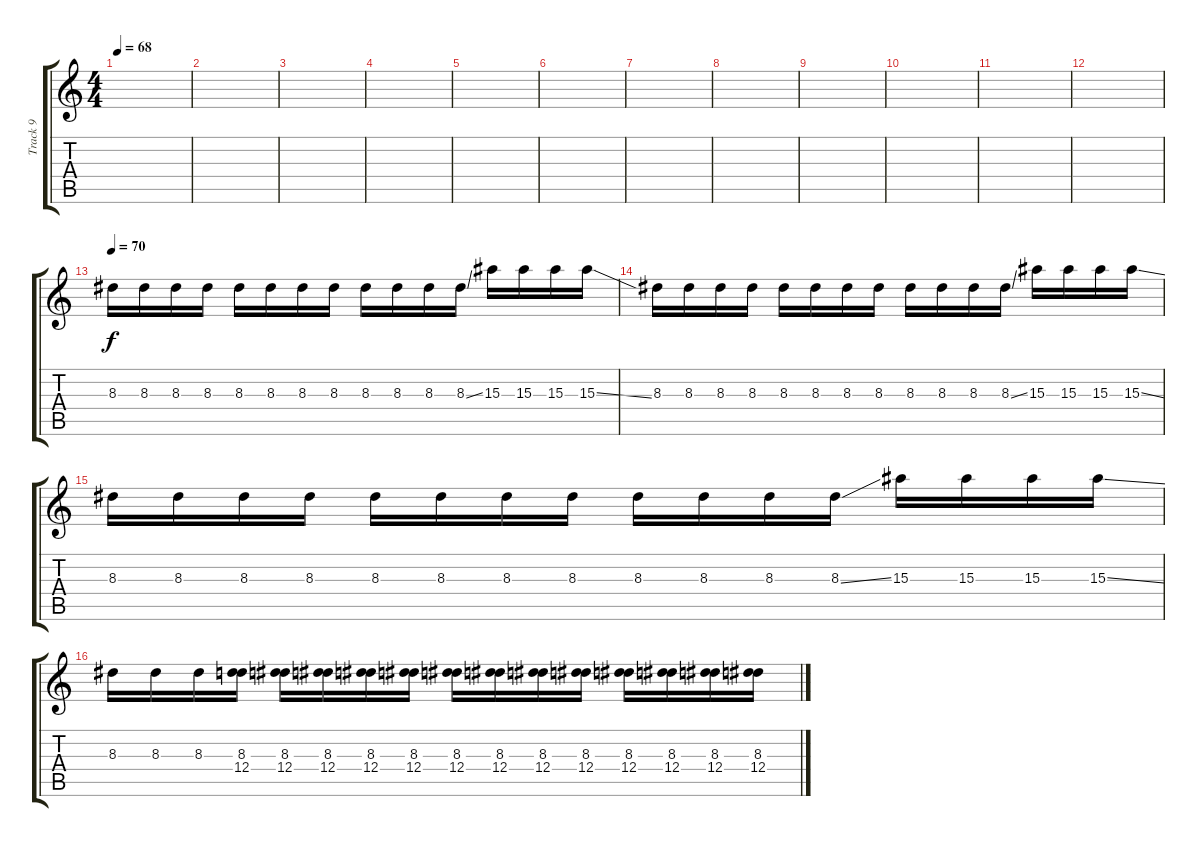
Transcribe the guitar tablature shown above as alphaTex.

\track ("Track 9" "Track 9") {instrument distortionguitar}
\staff {score tabs}
\tuning (E4 B3 G3 D3 A2 E2) {hide}
\ts (4 4)
\tempo 68
\clef g2
\ks c
|
|
|
|
|
|
|
|
|
|
|
|
\tempo 70
8.3.16 8.3.16 8.3.16 8.3.16 8.3.16 8.3.16 8.3.16 8.3.16 8.3.16 8.3.16 8.3.16 8.3{ss}.16 15.3.16 15.3.16 15.3.16 15.3{ss}.16 |
8.3.16 8.3.16 8.3.16 8.3.16 8.3.16 8.3.16 8.3.16 8.3.16 8.3.16 8.3.16 8.3.16 8.3{ss}.16 15.3.16 15.3.16 15.3.16 15.3{ss}.16 |
8.3.16 8.3.16 8.3.16 8.3.16 8.3.16 8.3.16 8.3.16 8.3.16 8.3.16 8.3.16 8.3.16 8.3{ss}.16 15.3.16 15.3.16 15.3.16 15.3{ss}.16 |
8.3.16 8.3.16 8.3.16 (8.3 12.4).16 (8.3 12.4).16 (8.3 12.4).16 (8.3 12.4).16 (8.3 12.4).16 (8.3 12.4).16 (8.3 12.4).16 (8.3 12.4).16 (8.3 12.4).16 (8.3 12.4).16 (8.3 12.4).16 (8.3 12.4).16 (8.3 12.4).16
